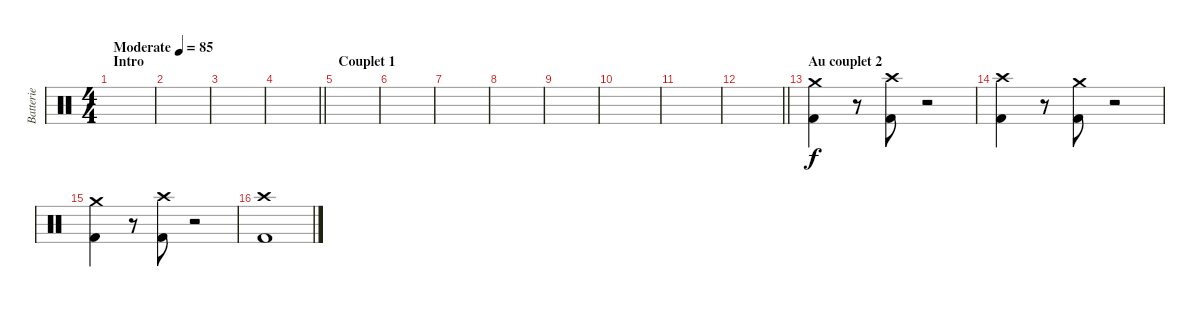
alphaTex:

\track ("Batterie" "Batterie") {instrument percussion}
\staff {score}
\articulation defaults
\ts (4 4)
\section ("" "Intro")
\tempo (85 "Moderate")
\clef neutral
\ks c
|
|
|
\barLineRight lightlight
|
\section ("" "Couplet 1")
|
|
|
|
|
|
|
\barLineRight lightlight
|
\section ("" "Au couplet 2")
("Crash medium (hit)" "Kick (hit) 2").4 r.8 ("Crash high (hit)" "Kick (hit) 2").8 r.2 |
("Crash high (hit)" "Kick (hit) 2").4 r.8 ("Crash medium (hit)" "Kick (hit) 2").8 r.2 |
("Crash medium (hit)" "Kick (hit) 2").4 r.8 ("Crash high (hit)" "Kick (hit) 2").8 r.2 |
("Crash high (hit)" "Kick (hit) 2").1
